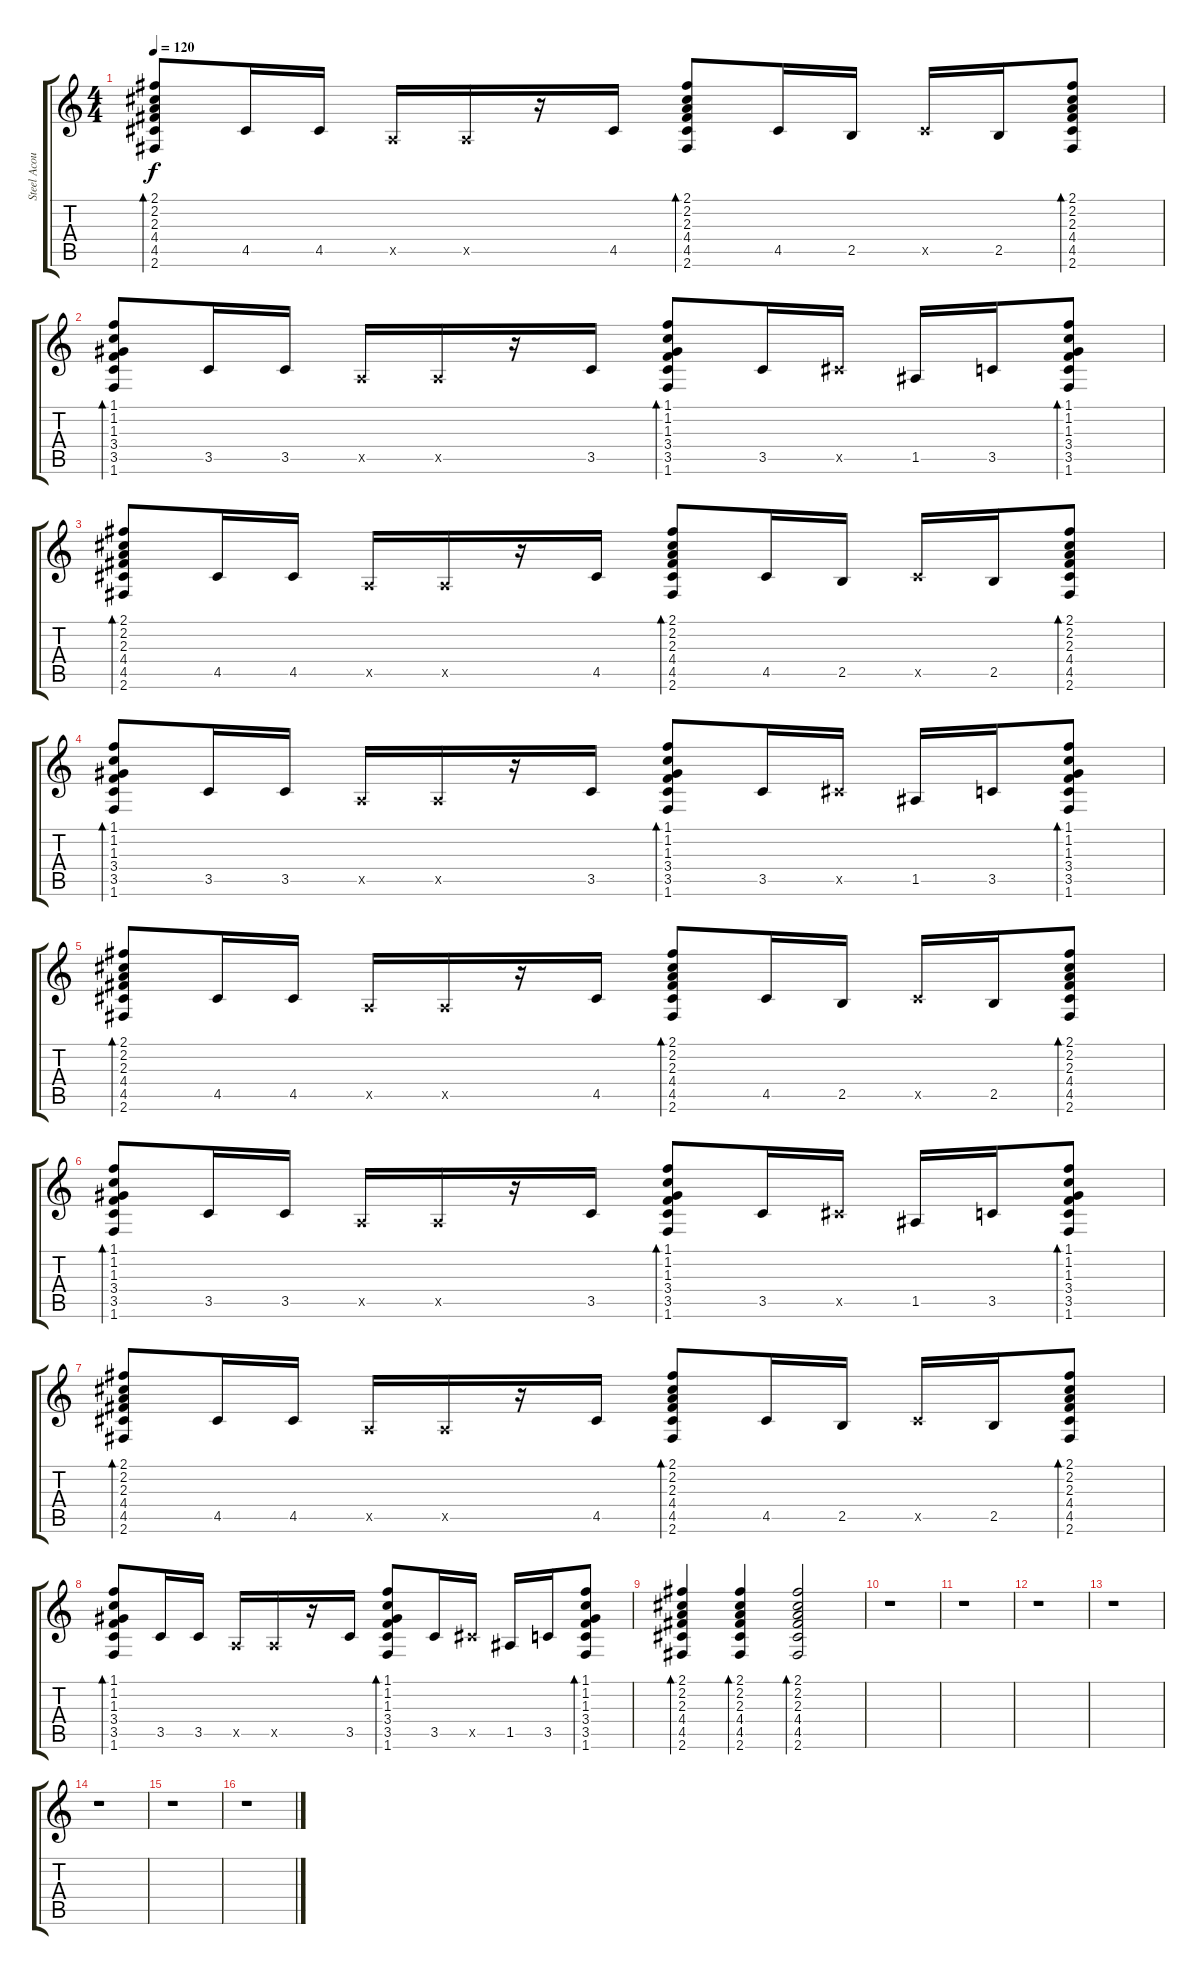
\track ("Steel Acoustic" "Steel Acou") {instrument acousticguitarsteel}
\staff {score tabs}
\tuning (E4 B3 G3 D3 A2 E2) {hide}
\ts (4 4)
\tempo 120
\clef g2
\ks c
(2.1 2.2 2.3 4.4 4.5 2.6).8{bd 60 dy f} 4.5.16 4.5.16 0.5{x}.16 0.5{x}.16 r.16 4.5.16 (2.1 2.2 2.3 4.4 4.5 2.6).8{bd 60} 4.5.16 2.5.16 4.5{x}.16 2.5.16 (2.1 2.2 2.3 4.4 4.5 2.6).8{bd 60} |
(1.1 1.2 1.3 3.4 3.5 1.6).8{bd 60} 3.5.16 3.5.16 0.5{x}.16 0.5{x}.16 r.16 3.5.16 (1.1 1.2 1.3 3.4 3.5 1.6).8{bd 60} 3.5.16 4.5{x}.16 1.5.16 3.5.16 (1.1 1.2 1.3 3.4 3.5 1.6).8{bd 60} |
(2.1 2.2 2.3 4.4 4.5 2.6).8{bd 60} 4.5.16 4.5.16 0.5{x}.16 0.5{x}.16 r.16 4.5.16 (2.1 2.2 2.3 4.4 4.5 2.6).8{bd 60} 4.5.16 2.5.16 4.5{x}.16 2.5.16 (2.1 2.2 2.3 4.4 4.5 2.6).8{bd 60} |
(1.1 1.2 1.3 3.4 3.5 1.6).8{bd 60} 3.5.16 3.5.16 0.5{x}.16 0.5{x}.16 r.16 3.5.16 (1.1 1.2 1.3 3.4 3.5 1.6).8{bd 60} 3.5.16 4.5{x}.16 1.5.16 3.5.16 (1.1 1.2 1.3 3.4 3.5 1.6).8{bd 60} |
(2.1 2.2 2.3 4.4 4.5 2.6).8{bd 60} 4.5.16 4.5.16 0.5{x}.16 0.5{x}.16 r.16 4.5.16 (2.1 2.2 2.3 4.4 4.5 2.6).8{bd 60} 4.5.16 2.5.16 4.5{x}.16 2.5.16 (2.1 2.2 2.3 4.4 4.5 2.6).8{bd 60} |
(1.1 1.2 1.3 3.4 3.5 1.6).8{bd 60} 3.5.16 3.5.16 0.5{x}.16 0.5{x}.16 r.16 3.5.16 (1.1 1.2 1.3 3.4 3.5 1.6).8{bd 60} 3.5.16 4.5{x}.16 1.5.16 3.5.16 (1.1 1.2 1.3 3.4 3.5 1.6).8{bd 60} |
(2.1 2.2 2.3 4.4 4.5 2.6).8{bd 60} 4.5.16 4.5.16 0.5{x}.16 0.5{x}.16 r.16 4.5.16 (2.1 2.2 2.3 4.4 4.5 2.6).8{bd 60} 4.5.16 2.5.16 4.5{x}.16 2.5.16 (2.1 2.2 2.3 4.4 4.5 2.6).8{bd 60} |
(1.1 1.2 1.3 3.4 3.5 1.6).8{bd 60} 3.5.16 3.5.16 0.5{x}.16 0.5{x}.16 r.16 3.5.16 (1.1 1.2 1.3 3.4 3.5 1.6).8{bd 60} 3.5.16 4.5{x}.16 1.5.16 3.5.16 (1.1 1.2 1.3 3.4 3.5 1.6).8{bd 60} |
(2.1 2.2 2.3 4.4 4.5 2.6).4{bd 60} (2.1 2.2 2.3 4.4 4.5 2.6).4{bd 60} (2.1 2.2 2.3 4.4 4.5 2.6).2{bd 60} |
r.1 |
r.1 |
r.1 |
r.1 |
r.1 |
r.1 |
r.1
